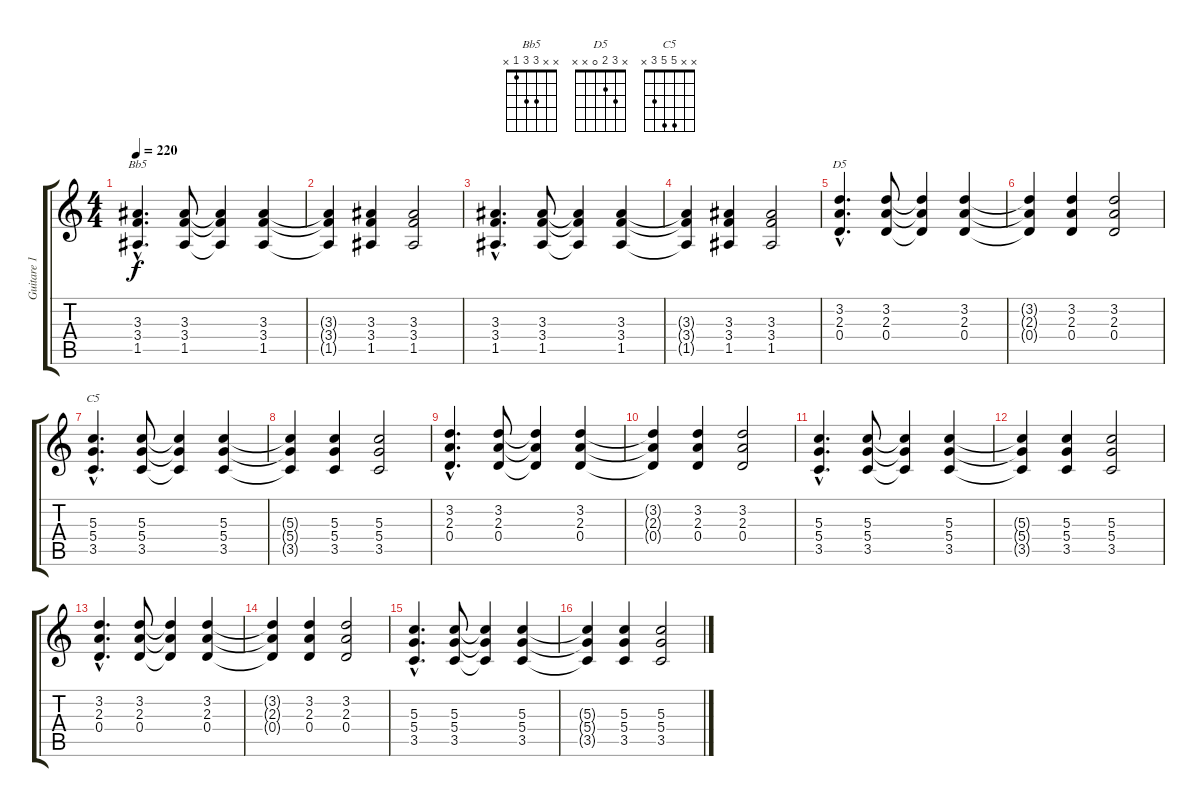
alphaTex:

\track ("Guitare 1" "Guitare 1") {instrument distortionguitar}
\staff {score tabs}
\tuning (E4 B3 G3 D3 A2 E2) {hide}
\chord ("Bb5" x x 3 3 1 x)
\chord ("D5" x 3 2 0 x x)
\chord ("C5" x x 5 5 3 x)
\ts (4 4)
\tempo 220
\clef g2
\ks c
(3.3{hac} 3.4{hac} 1.5{hac}).4{d ch "Bb5" dy f} (3.3 3.4 1.5).8 (3.3{t} 3.4{t} 1.5{t}).4 (3.3 3.4 1.5).4 |
(3.3{t} 3.4{t} 1.5{t}).4 (3.3 3.4 1.5).4 (3.3 3.4 1.5).2 |
(3.3{hac} 3.4{hac} 1.5{hac}).4{d} (3.3 3.4 1.5).8 (3.3{t} 3.4{t} 1.5{t}).4 (3.3 3.4 1.5).4 |
(3.3{t} 3.4{t} 1.5{t}).4 (3.3 3.4 1.5).4 (3.3 3.4 1.5).2 |
(3.2{hac} 2.3{hac} 0.4{hac}).4{d ch "D5"} (3.2 2.3 0.4).8 (3.2{t} 2.3{t} 0.4{t}).4 (3.2 2.3 0.4).4 |
(3.2{t} 2.3{t} 0.4{t}).4 (3.2 2.3 0.4).4 (3.2 2.3 0.4).2 |
(5.3{hac} 5.4{hac} 3.5{hac}).4{d ch "C5"} (5.3 5.4 3.5).8 (5.3{t} 5.4{t} 3.5{t}).4 (5.3 5.4 3.5).4 |
(5.3{t} 5.4{t} 3.5{t}).4 (5.3 5.4 3.5).4 (5.3 5.4 3.5).2 |
(3.2{hac} 2.3{hac} 0.4{hac}).4{d} (3.2 2.3 0.4).8 (3.2{t} 2.3{t} 0.4{t}).4 (3.2 2.3 0.4).4 |
(3.2{t} 2.3{t} 0.4{t}).4 (3.2 2.3 0.4).4 (3.2 2.3 0.4).2 |
(5.3{hac} 5.4{hac} 3.5{hac}).4{d} (5.3 5.4 3.5).8 (5.3{t} 5.4{t} 3.5{t}).4 (5.3 5.4 3.5).4 |
(5.3{t} 5.4{t} 3.5{t}).4 (5.3 5.4 3.5).4 (5.3 5.4 3.5).2 |
(3.2{hac} 2.3{hac} 0.4{hac}).4{d} (3.2 2.3 0.4).8 (3.2{t} 2.3{t} 0.4{t}).4 (3.2 2.3 0.4).4 |
(3.2{t} 2.3{t} 0.4{t}).4 (3.2 2.3 0.4).4 (3.2 2.3 0.4).2 |
(5.3{hac} 5.4{hac} 3.5{hac}).4{d} (5.3 5.4 3.5).8 (5.3{t} 5.4{t} 3.5{t}).4 (5.3 5.4 3.5).4 |
(5.3{t} 5.4{t} 3.5{t}).4 (5.3 5.4 3.5).4 (5.3 5.4 3.5).2
